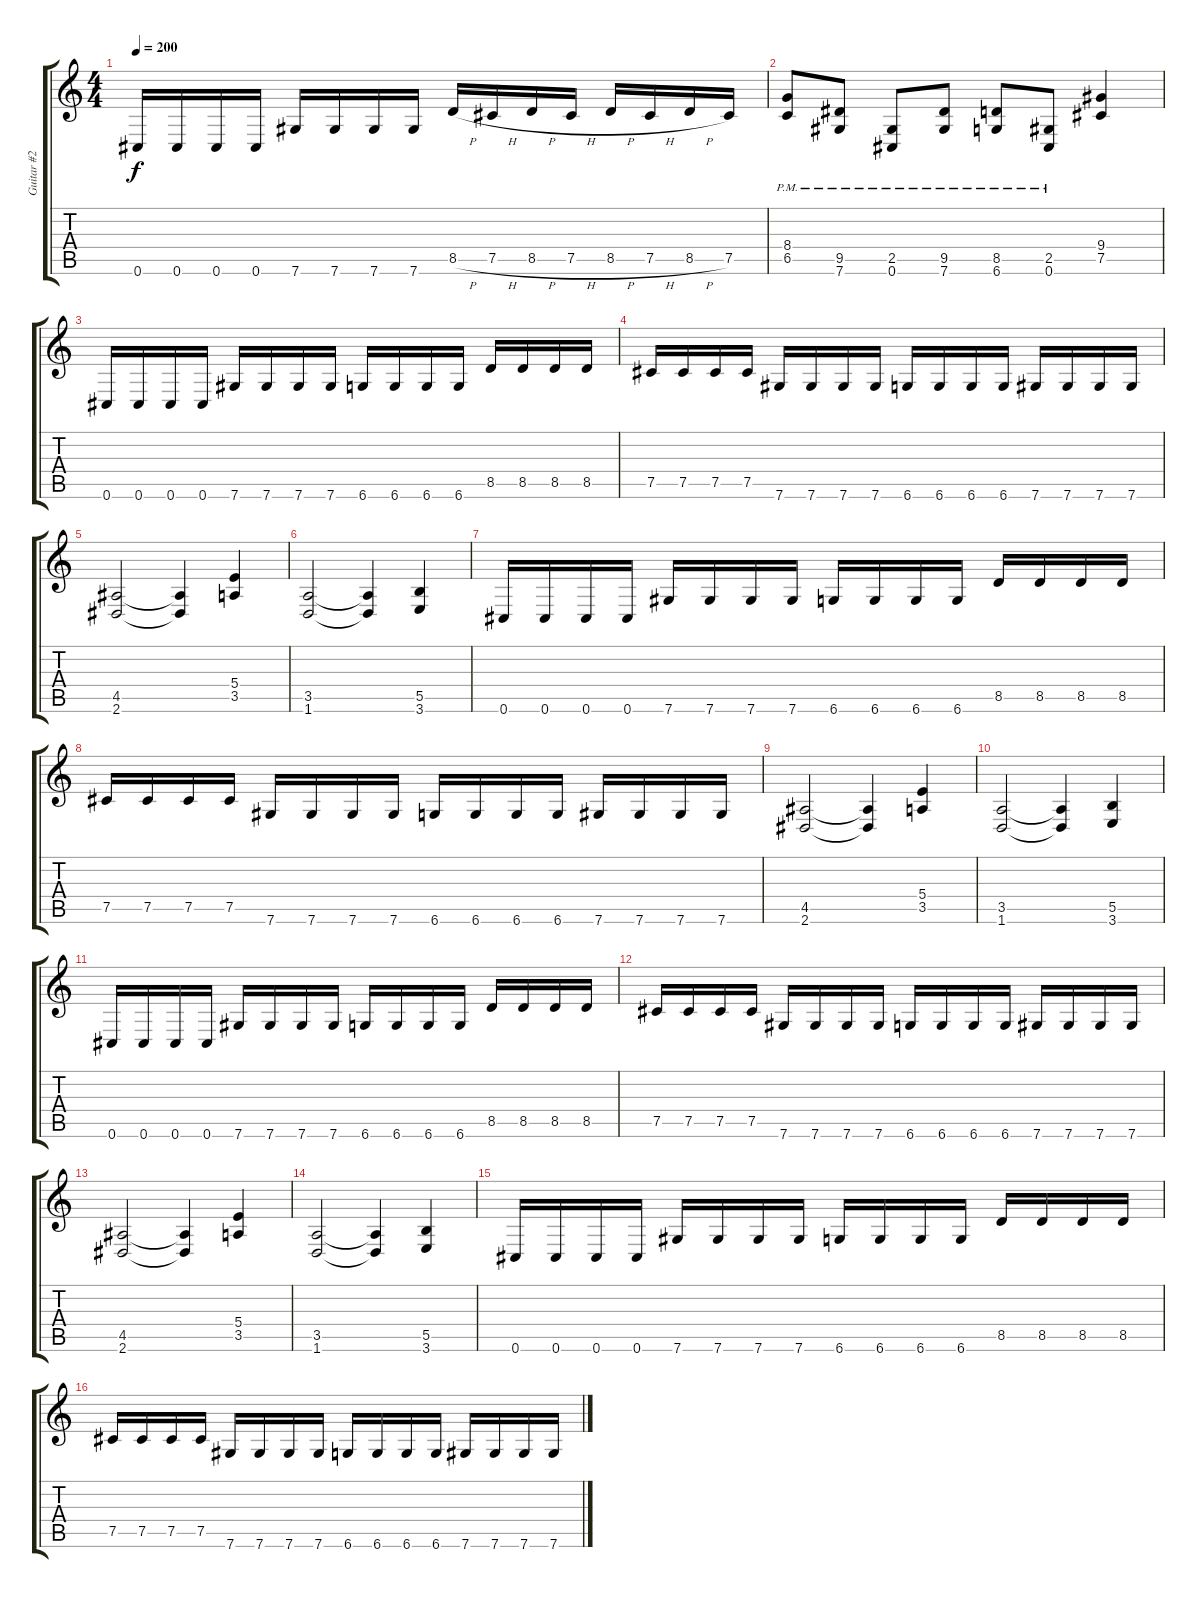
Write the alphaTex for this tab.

\track ("Guitar #2" "Guitar #2") {instrument distortionguitar}
\staff {score tabs}
\tuning (Db4 Ab3 E3 B2 Gb2 Db2) {hide}
\ts (4 4)
\tempo 200
\clef g2
\ks c
0.6.16{dy f} 0.6.16 0.6.16 0.6.16 7.6.16 7.6.16 7.6.16 7.6.16 8.5{h}.16 7.5{h}.16 8.5{h}.16 7.5{h}.16 8.5{h}.16 7.5{h}.16 8.5{h}.16 7.5.16 |
(8.4{pm} 6.5).8 (9.5{pm} 7.6).8 (2.5{pm} 0.6).8 (9.5{pm} 7.6).8 (8.5{pm} 6.6).8 (2.5{pm} 0.6).8 (9.4 7.5).4 |
0.6.16 0.6.16 0.6.16 0.6.16 7.6.16 7.6.16 7.6.16 7.6.16 6.6.16 6.6.16 6.6.16 6.6.16 8.5.16 8.5.16 8.5.16 8.5.16 |
7.5.16 7.5.16 7.5.16 7.5.16 7.6.16 7.6.16 7.6.16 7.6.16 6.6.16 6.6.16 6.6.16 6.6.16 7.6.16 7.6.16 7.6.16 7.6.16 |
(4.5 2.6).2 (4.5{t} 2.6{t}).4 (5.4 3.5).4 |
(3.5 1.6).2 (3.5{t} 1.6{t}).4 (5.5 3.6).4 |
0.6.16 0.6.16 0.6.16 0.6.16 7.6.16 7.6.16 7.6.16 7.6.16 6.6.16 6.6.16 6.6.16 6.6.16 8.5.16 8.5.16 8.5.16 8.5.16 |
7.5.16 7.5.16 7.5.16 7.5.16 7.6.16 7.6.16 7.6.16 7.6.16 6.6.16 6.6.16 6.6.16 6.6.16 7.6.16 7.6.16 7.6.16 7.6.16 |
(4.5 2.6).2 (4.5{t} 2.6{t}).4 (5.4 3.5).4 |
(3.5 1.6).2 (3.5{t} 1.6{t}).4 (5.5 3.6).4 |
0.6.16 0.6.16 0.6.16 0.6.16 7.6.16 7.6.16 7.6.16 7.6.16 6.6.16 6.6.16 6.6.16 6.6.16 8.5.16 8.5.16 8.5.16 8.5.16 |
7.5.16 7.5.16 7.5.16 7.5.16 7.6.16 7.6.16 7.6.16 7.6.16 6.6.16 6.6.16 6.6.16 6.6.16 7.6.16 7.6.16 7.6.16 7.6.16 |
(4.5 2.6).2 (4.5{t} 2.6{t}).4 (5.4 3.5).4 |
(3.5 1.6).2 (3.5{t} 1.6{t}).4 (5.5 3.6).4 |
0.6.16 0.6.16 0.6.16 0.6.16 7.6.16 7.6.16 7.6.16 7.6.16 6.6.16 6.6.16 6.6.16 6.6.16 8.5.16 8.5.16 8.5.16 8.5.16 |
7.5.16 7.5.16 7.5.16 7.5.16 7.6.16 7.6.16 7.6.16 7.6.16 6.6.16 6.6.16 6.6.16 6.6.16 7.6.16 7.6.16 7.6.16 7.6.16
